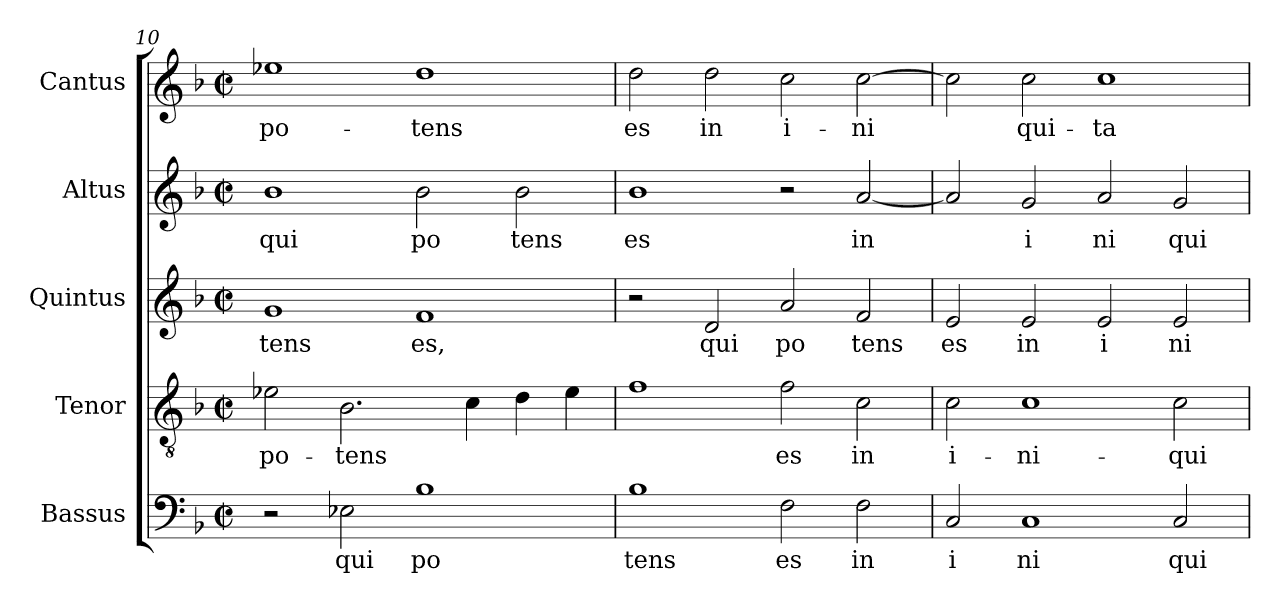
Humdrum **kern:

**kern	**text	**kern	**text	**kern	**text	**kern	**text	**kern	**text
*part5	*part5	*part4	*part4	*part3	*part3	*part2	*part2	*part1	*part1
*staff5	*staff5	*staff4	*staff4	*staff3	*staff3	*staff2	*staff2	*staff1	*staff1
*I"Bassus	*	*I"Tenor	*	*I"Quintus	*	*I"Altus	*	*I"Cantus	*
*clefF4	*	*clefGv2	*	*clefG2	*	*clefG2	*	*clefG2	*
*k[b-]	*	*k[b-]	*	*k[b-]	*	*k[b-]	*	*k[b-]	*
*F:	*	*F:	*	*F:	*	*F:	*	*F:	*
*M2/2	*	*M2/2	*	*M2/2	*	*M2/2	*	*M2/2	*
*met(c|)	*	*met(c|)	*	*met(c|)	*	*met(c|)	*	*met(c|)	*
=10	=10	=10	=10	=10	=10	=10	=10	=10	=10
!	!	!	!LO:LY:b:cj	!	!LO:LY:b:cj	!	!LO:LY:b:cj	!	!LO:LY:b:cj
2r	.	2e-\	po-	1g	tens	1b-	qui	1ee-X	po-
!	!LO:LY:b:cj	!	!LO:LY:b:cj	!	!	!	!	!	!
2E-X\	qui	2.B-\	-tens	.	.	.	.	.	.
!	!LO:LY:b:cj	!	!	!	!LO:LY:b:cj	!	!LO:LY:b:cj	!	!LO:LY:b:cj
1B-	po	.	.	1f	es,	2b-\	po	1dd	-tens
!	!	!	!LO:LY:b:cj	!	!	!	!	!	!
.	.	4c\	.	.	.	.	.	.	.
!	!	!	!LO:LY:b:cj	!	!	!	!LO:LY:b:cj	!	!
.	.	4d\	.	.	.	2b-\	tens	.	.
!	!	!	!LO:LY:b:cj	!	!	!	!	!	!
.	.	4e-\	.	.	.	.	.	.	.
=11	=11	=11	=11	=11	=11	=11	=11	=11	=11
!	!LO:LY:b:cj	!	!LO:LY:b:cj	!	!	!	!LO:LY:b:cj	!	!LO:LY:b:cj
1B-	tens	1f	.	2r	.	1b-	es	2dd\	es
!	!	!	!	!	!LO:LY:b:cj	!	!	!	!LO:LY:b:cj
.	.	.	.	2d/	qui	.	.	2dd\	in
!	!LO:LY:b:cj	!	!LO:LY:b:cj	!	!LO:LY:b:cj	!	!	!	!LO:LY:b:cj
2F\	es	2f\	es	2a/	po	2r	.	2cc\	i-
!	!LO:LY:b:cj	!	!LO:LY:b:cj	!	!LO:LY:b:cj	!	!LO:LY:b:cj	!	!LO:LY:b:cj
2F\	in	2c\	in	2f/	tens	[<2a/	in	[>2cc\	-ni-
=12	=12	=12	=12	=12	=12	=12	=12	=12	=12
!	!LO:LY:b:cj	!	!LO:LY:b:cj	!	!LO:LY:b:cj	!	!LO:LY:b:cj	!	!LO:LY:b:cj
2C/	i	2c\	i-	2e/	es	2a/]	.	2cc\]	--
!	!LO:LY:b:cj	!	!LO:LY:b:cj	!	!LO:LY:b:cj	!	!LO:LY:b:cj	!	!LO:LY:b:cj
1C	ni	1c	-ni-	2e/	in	2g/	i	2cc\	-qui-
!	!	!	!	!	!LO:LY:b:cj	!	!LO:LY:b:cj	!	!LO:LY:b:cj
.	.	.	.	2e/	i	2a/	ni	1cc	-ta-
!	!LO:LY:b:cj	!	!LO:LY:b:cj	!	!LO:LY:b:cj	!	!LO:LY:b:cj	!	!
2C/	qui	2c\	-qui-	2e/	ni	2g/	qui	.	.
=	=	=	=	=	=	=	=	=	=
*-	*-	*-	*-	*-	*-	*-	*-	*-	*-
